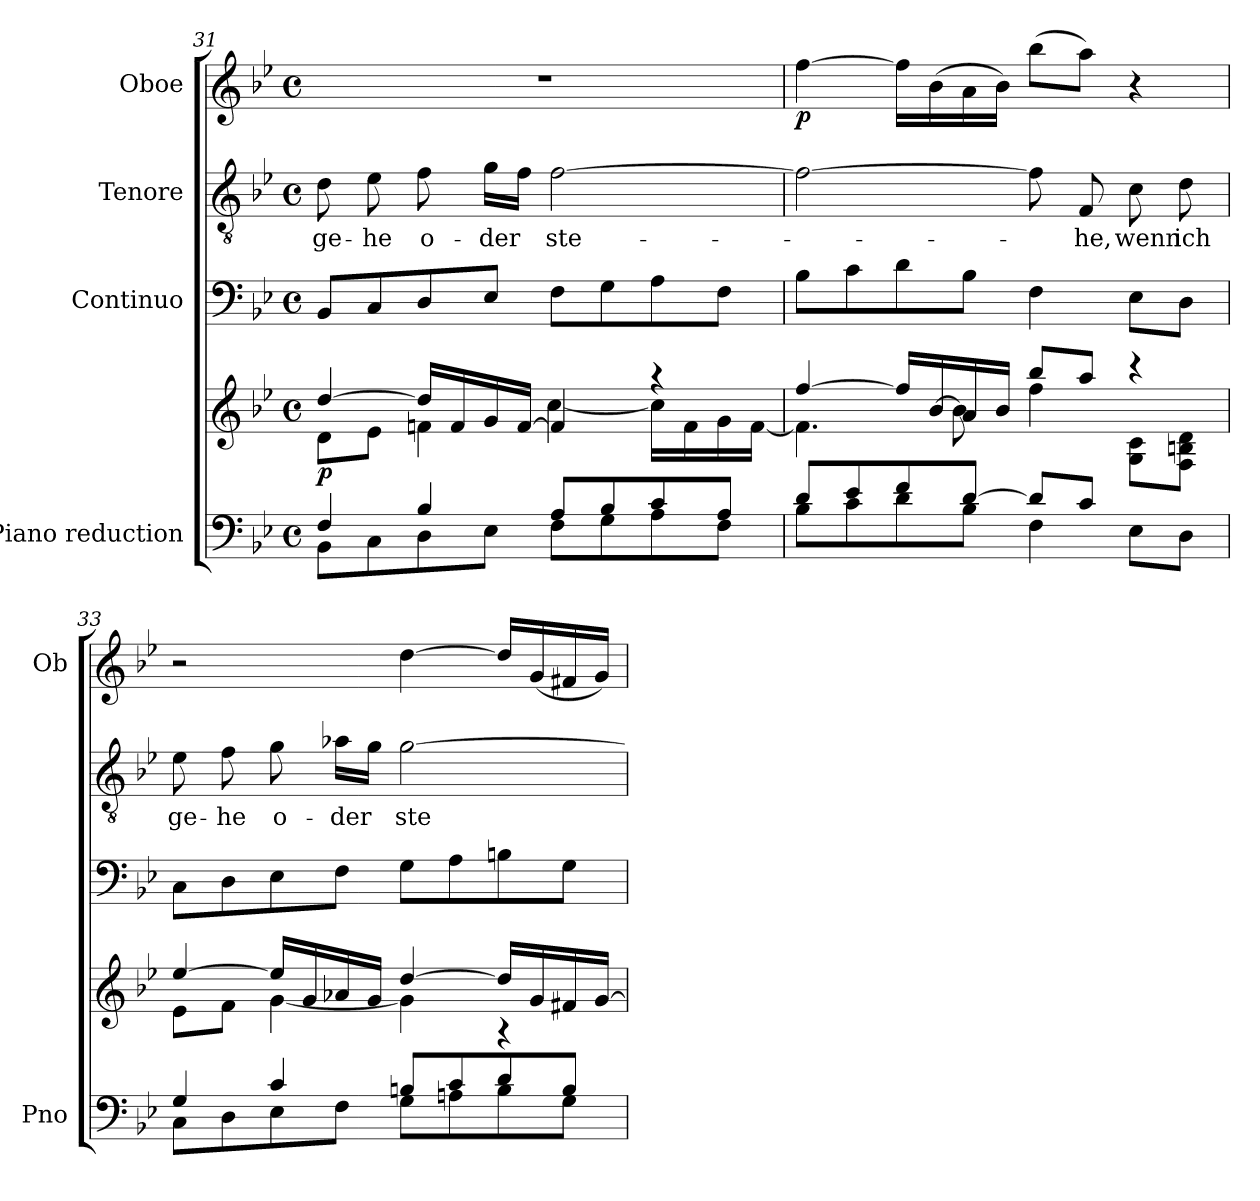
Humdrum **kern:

**kern	**kern	**dynam	**kern	**kern	**text	**kern	**dynam
*part4	*part4	*part4	*part3	*part2	*part2	*part1	*part1
*staff5	*staff4	*staff4/5	*staff3	*staff2	*staff2	*staff1	*staff1
*I"Piano reduction	*	*	*I"Continuo	*I"Tenore	*	*I"Oboe	*
*I'Pno	*	*	*	*	*	*I'Ob	*
!!LO:PB:g=z
*clefF4	*clefG2	*	*clefF4	*clefGv2	*	*clefG2	*
*k[b-e-]	*k[b-e-]	*	*k[b-e-]	*k[b-e-]	*	*k[b-e-]	*
*M4/4	*M4/4	*	*M4/4	*M4/4	*	*M4/4	*
*met(c)	*met(c)	*	*met(c)	*met(c)	*	*met(c)	*
=31	=31	=31	=31	=31	=31	=31	=31
*^	*^	*	*	*	*	*	*
!	!	!	!	!LO:DY:b	!	!	!LO:LY:b	!	!
4F/	8BB-\L	[4dd/	8d\L	p	8BB-/L	8d\	ge-	1r	.
!	!	!	!	!	!	!	!LO:LY:b	!	!
.	8C\	.	8e-\J	.	8C/	8e-\	-he	.	.
!	!	!	!	!	!	!	!LO:LY:b	!	!
4B-/	8D\	16dd/LL]	4fn\	.	8D/	8f\	o-	.	.
.	.	16f/	.	.	.	.	.	.	.
!	!	!	!	!	!	!	!LO:LY:b	!	!
.	8E-\J	16g/	.	.	8E-/J	16g\LL	-der	.	.
.	.	[<16f/JJ	.	.	.	16f\JJ	.	.	.
!	!	!	!	!	!	!	!LO:LY:b	!	!
8A/L	8F\L	4f/]	[4cc\	.	8F\L	[2f\	ste-	.	.
8B-/	8G\	.	.	.	8G\	.	.	.	.
8c/	8A\	4r	16cc\LL]	.	8A\	.	.	.	.
.	.	.	16f\	.	.	.	.	.	.
8A/J	8F\J	.	16g\	.	8F\J	.	.	.	.
.	.	.	[16f\JJ	.	.	.	.	.	.
=32	=32	=32	=32	=32	=32	=32	=32	=32	=32
!	!	!	!	!	!	!	!	!	!LO:DY:b
8d/L	8B-\L	[4ff/	4.f\]	.	8B-\L	2f\_	.	[4ff\	p
8e-/	8c\	.	.	.	8c\	.	.	.	.
8f/	8d\	16ff/LL]	.	.	8d\	.	.	16ff\LL]	.
.	.	[<16b-/	.	.	.	.	.	(16b-\	.
[8d/J	8B-\J	16a/	8b-\]	.	8B-\J	.	.	16a\	.
.	.	16b-/JJ	.	.	.	.	.	16b-\JJ)	.
8d/L]	4F\	8bb-/L	4ff\	.	4F\	8f\]	.	(8bb-\L	.
!	!	!	!	!	!	!	!LO:LY:b	!	!
8c/J	.	8aa/J	.	.	.	8F/	-he,	8aa\J)	.
!	!	!	!	!	!	!	!LO:LY:b	!	!
4ryy	8E-\L	4r	8G\ 8c\L	.	8E-\L	8c\	wenn	4r	.
!	!	!	!	!	!	!	!LO:LY:b	!	!
.	8D\J	.	8F\ 8Bn\ 8d\J	.	8D\J	8d\	ich	.	.
=33	=33	=33	=33	=33	=33	=33	=33	=33	=33
!	!	!	!	!	!	!	!LO:LY:b	!	!
4G/	8C\L	[4ee-/	8e-\L	.	8C\L	8e-\	ge-	2r	.
!	!	!	!	!	!	!	!LO:LY:b	!	!
.	8D\	.	8f\J	.	8D\	8f\	-he	.	.
!	!	!	!	!	!	!	!LO:LY:b	!	!
4c/	8E-\	16ee-/LL]	[4g\	.	8E-\	8g\	o-	.	.
.	.	16g/	.	.	.	.	.	.	.
!	!	!	!	!	!	!	!LO:LY:b	!	!
.	8F\J	16a-X/	.	.	8F\J	16a-X\LL	-der	.	.
.	.	16g/JJ	.	.	.	16g\JJ	.	.	.
!	!	!	!	!	!	!	!LO:LY:b	!	!
8Bn/L	8G\L	[4dd/	4g\]	.	8G\L	[2g\	ste-	[4dd\	.
8c/	8An\	.	.	.	8A\	.	.	.	.
8d/	8B\	16dd/LL]	4r	.	8Bn\	.	.	16dd/LL]	.
.	.	16g/	.	.	.	.	.	(16g/	.
8B/J	8G\J	16f#X/	.	.	8G\J	.	.	16f#X/	.
.	.	[<16g/JJ	.	.	.	.	.	16g/JJ)	.
*v	*v	*	*	*	*	*	*	*	*
*	*v	*v	*	*	*	*	*	*
=	=	=	=	=	=	=	=
*-	*-	*-	*-	*-	*-	*-	*-
